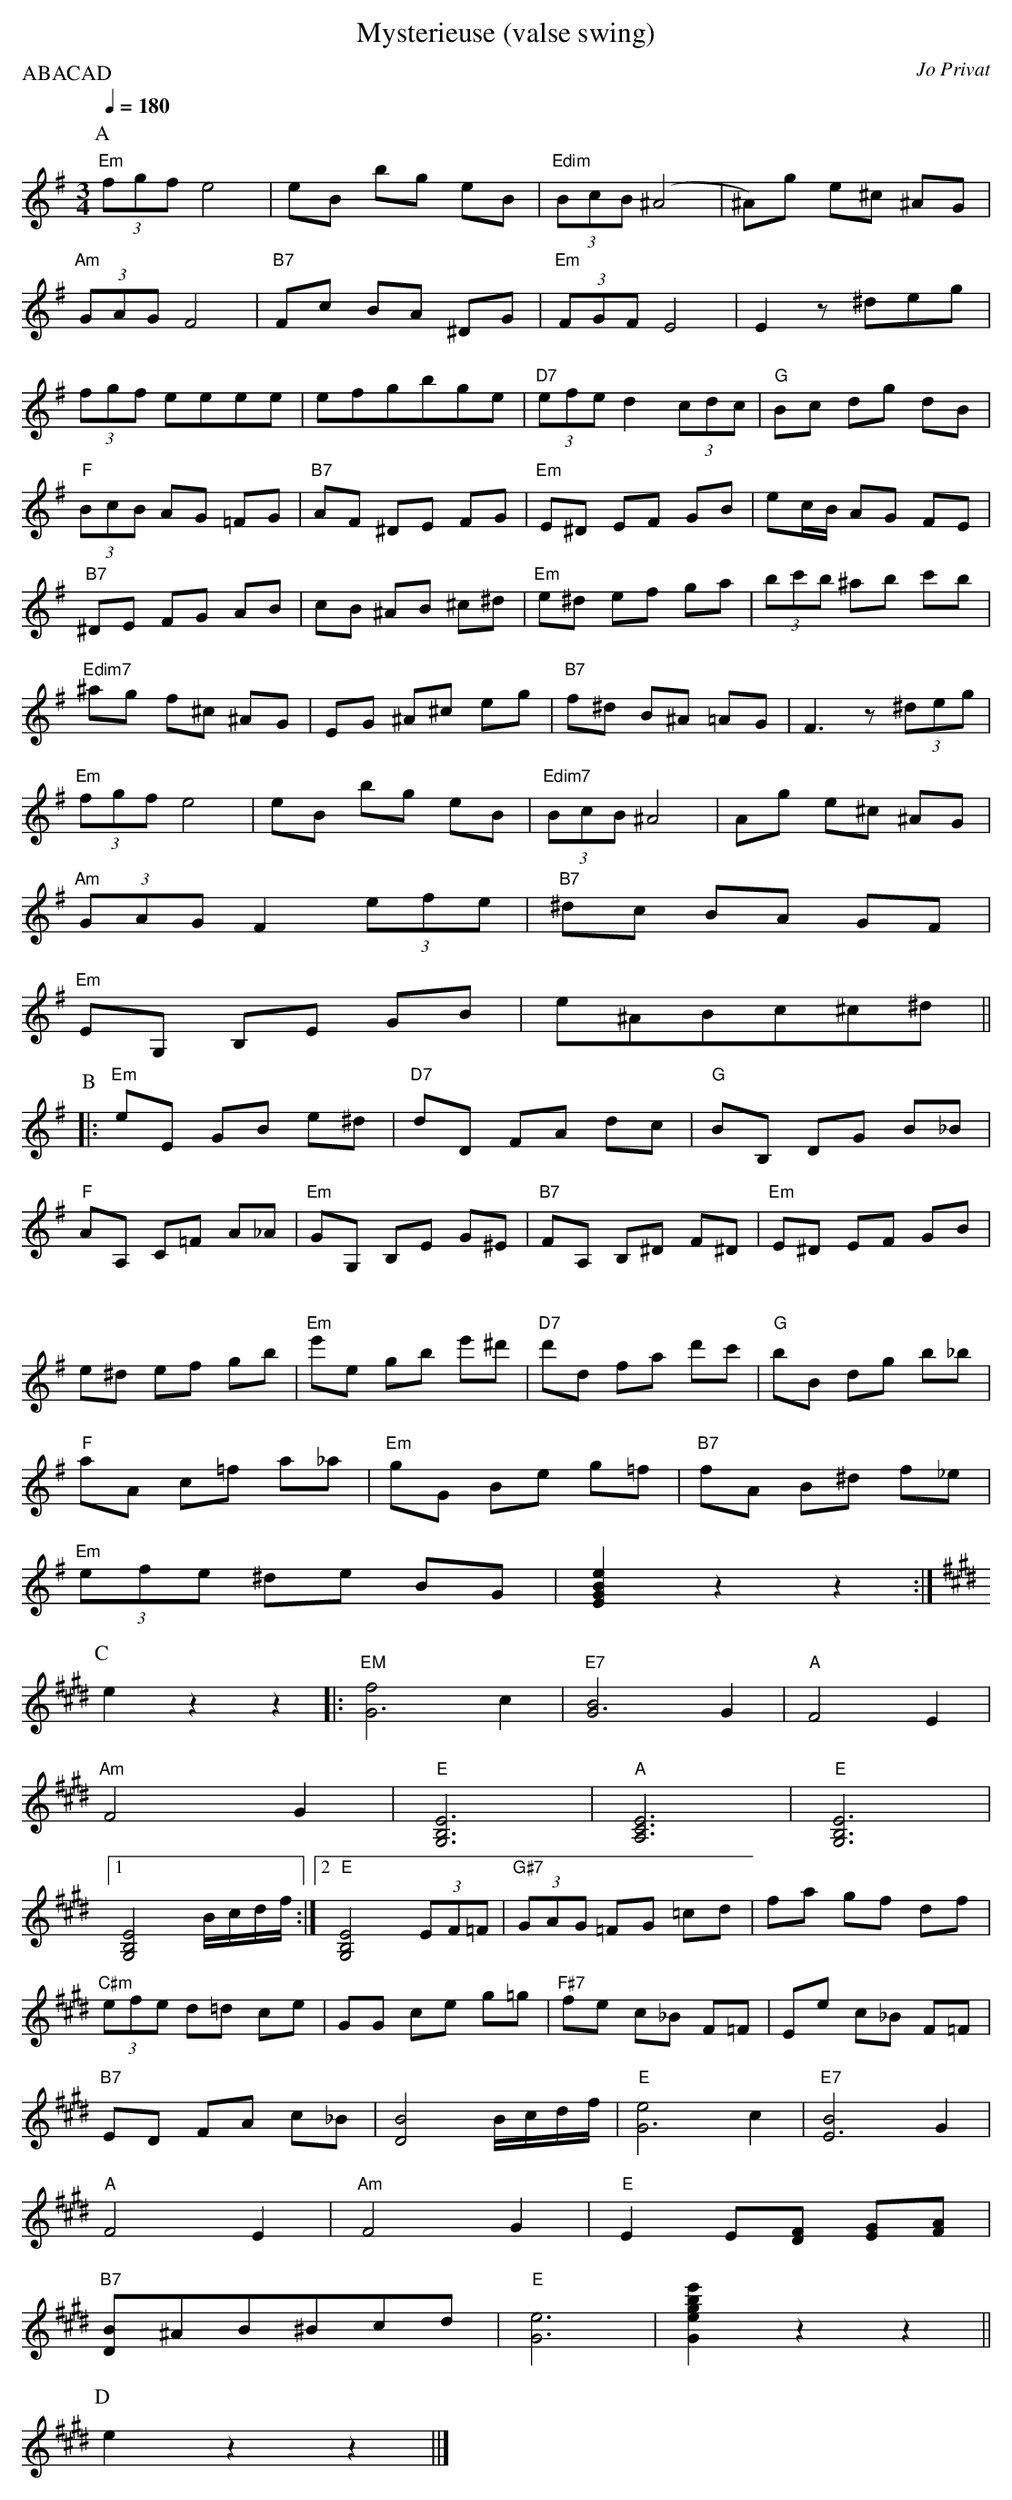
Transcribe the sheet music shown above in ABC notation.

X:1
T:Mysterieuse (valse swing)
C:Jo Privat
Q:1/4=180
M:3/4
P:ABACAD
K:G
P:A
"Em"(3fgf e4 |eB bg eB |"Edim"(3BcB (^A4 |^A)g e^c ^AG |
"Am"(3GAG F4 |"B7"Fc BA ^DG |"Em"(3FGF E4 |E2 z ^deg |
(3fgf eeee |efgbge |"D7"(3efe d2 (3cdc |"G"Bc dg dB |
"F"(3BcB AG =FG |"B7"AF ^DE FG |"Em"E^D EF GB |ec/B/ AG FE |
"B7"^DE FG AB |cB ^AB ^c^d |"Em"e^d ef ga |(3bc'b ^ab c'b |
"Edim7"^ag f^c ^AG |EG ^A^c eg |"B7"f^d B^A =AG |F3 z (3^deg |
"Em"(3fgf e4 |eB bg eB |"Edim7"(3BcB ^A4 |Ag e^c ^AG |
"Am"(3GAG F2 (3efe |"B7"^dc BA GF |
"Em"EG, B,E GB |e^ABc^c^d||
P:B
|:"Em"eE GB e^d |"D7"dD FA dc |"G"BB, DG B_B |
"F"AA, C=F A_A |"Em"GG, B,E G^E |"B7"FA, B,^D F^D |"Em"E^D EF GB |
e^d ef gb |"Em"e'e gb e'^d' |"D7"d'd fa d'c' |"G"bB dg b_b |
"F"aA c=f a_a |"Em"gG Be g=f |"B7"fA B^d f_e |
"Em"(3efe ^de BG |[e2B2G2E2] z2 z2 :|
P:C
K:E
e2 z2 z2|:"EM"[G6f4] c2 |"E7"[G6B4] G2 |"A"F4 E2 |
"Am"F4 G2 |"E"[E6B,6G,6] |"A"[E6C6A,6] |"E"[E6B,6G,6] |1
[E4B,4G,4] B/c/d/f/ :|2"E"[E4B,4G,4] (3EF=F |"G#7"(3GAG =FG =cd |fa gf df |
"C#m"(3efe d=d ce |GG ce g=g |"F#7"fe c_B F=F |Ee c_B F=F |
"B7"ED FA c_B |[B4D4] B/c/d/f/ |"E"[G6e4] c2 |"E7"[E6B4] G2 |
"A"F4 E2 |"Am"F4 G2 |"E"E2 E[FD] [GE][AF] |
"B7"[BD]^AB^Bcd |"E"[e6G6] |[e'2b2g2e2G2] z2 z2 ||
P:D
e2 z2 z2||]
